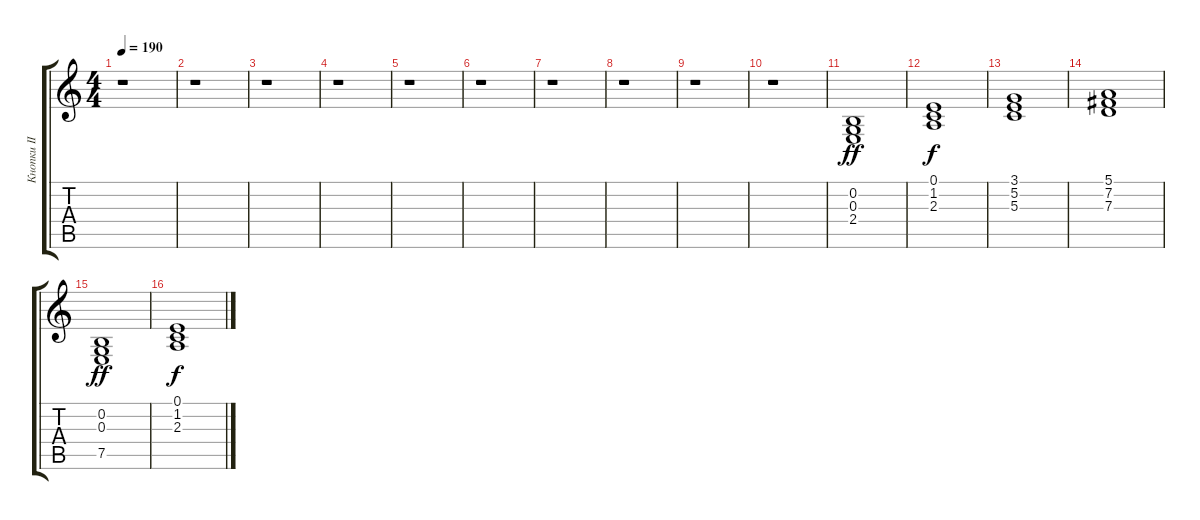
\track ("Кнопки II" "Кнопки II") {instrument choiraahs}
\staff {score tabs}
\tuning (E4 B3 G3 D3 A2 E2) {hide}
\ts (4 4)
\tempo 190
\clef g2
\ks c
r.1{dy f} |
r.1 |
r.1 |
r.1 |
r.1 |
r.1 |
r.1 |
r.1 |
r.1 |
r.1 |
(0.2 0.3 2.4).1{dy ff} |
(0.1 1.2 2.3).1{dy f} |
(3.1 5.2 5.3).1 |
(5.1 7.2 7.3).1 |
(0.2 0.3 7.5).1{dy ff} |
(0.1 1.2 2.3).1{dy f}
